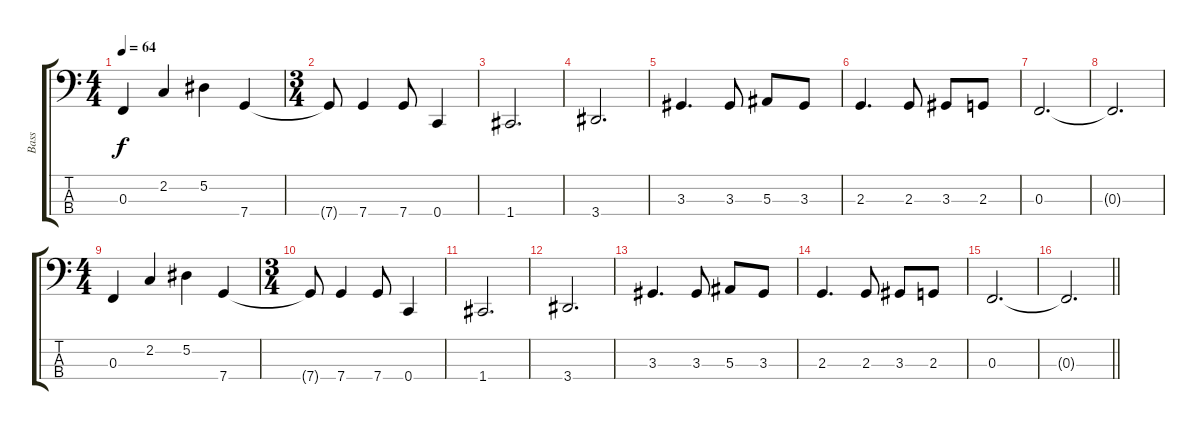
\track ("Bass" "Bass") {instrument electricbasspick}
\staff {score tabs}
\tuning (Eb2 Bb1 F1 C1) {hide}
\ts (4 4)
\tempo 64
\clef f4
\ks c
0.3.4{dy f} 2.2.4 5.2.4 7.4.4 |
\ts (3 4)
7.4{t}.8 7.4.4 7.4.8 0.4.4 |
1.4.2{d} |
3.4.2{d} |
3.3.4{d} 3.3.8 5.3.8 3.3.8 |
2.3.4{d} 2.3.8 3.3.8 2.3.8 |
0.3.2{d} |
0.3{t}.2{d} |
\ts (4 4)
0.3.4 2.2.4 5.2.4 7.4.4 |
\ts (3 4)
7.4{t}.8 7.4.4 7.4.8 0.4.4 |
1.4.2{d} |
3.4.2{d} |
3.3.4{d} 3.3.8 5.3.8 3.3.8 |
2.3.4{d} 2.3.8 3.3.8 2.3.8 |
0.3.2{d} |
\barLineRight lightlight
0.3{t}.2{d}
